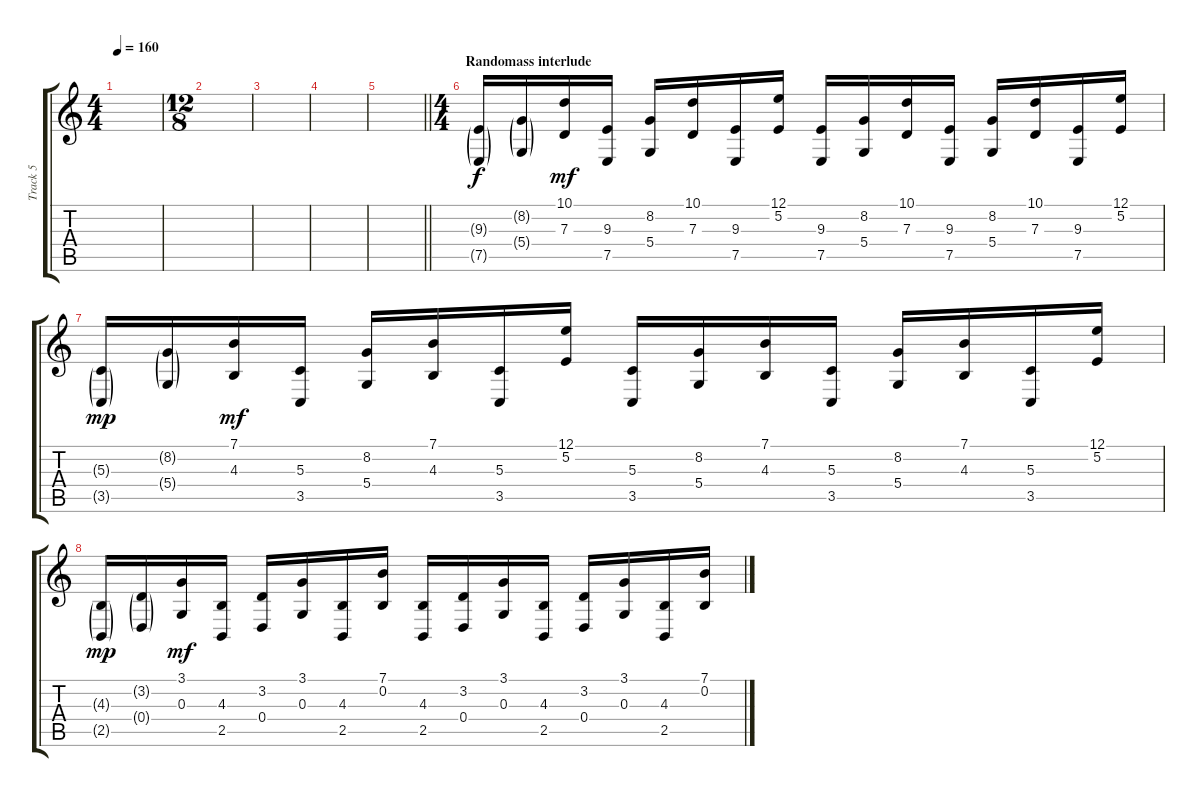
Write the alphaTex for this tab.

\track ("Track 5" "Track 5") {instrument lead2sawtooth}
\staff {score tabs}
\tuning (E4 B3 G3 D3 A2 E2) {hide}
\ts (4 4)
\tempo 160
\clef g2
\ks c
|
\ts (12 8)
|
|
|
\barLineRight lightlight
|
\ts (4 4)
\section ("" "Randomass interlude")
(9.3{g} 7.5{g}).16 (8.2{g} 5.4{g}).16 (10.1 7.3).16{dy mf} (9.3 7.5).16 (8.2 5.4).16 (10.1 7.3).16 (9.3 7.5).16 (12.1 5.2).16 (9.3 7.5).16 (8.2 5.4).16 (10.1 7.3).16 (9.3 7.5).16 (8.2 5.4).16 (10.1 7.3).16 (9.3 7.5).16 (12.1 5.2).16 |
(5.3{g} 3.5{g}).16{dy mp} (8.2{g} 5.4{g}).16 (7.1 4.3).16{dy mf} (5.3 3.5).16 (8.2 5.4).16 (7.1 4.3).16 (5.3 3.5).16 (12.1 5.2).16 (5.3 3.5).16 (8.2 5.4).16 (7.1 4.3).16 (5.3 3.5).16 (8.2 5.4).16 (7.1 4.3).16 (5.3 3.5).16 (12.1 5.2).16 |
(4.3{g} 2.5{g}).16{dy mp} (3.2{g} 0.4{g}).16 (3.1 0.3).16{dy mf} (4.3 2.5).16 (3.2 0.4).16 (3.1 0.3).16 (4.3 2.5).16 (7.1 0.2).16 (4.3 2.5).16 (3.2 0.4).16 (3.1 0.3).16 (4.3 2.5).16 (3.2 0.4).16 (3.1 0.3).16 (4.3 2.5).16 (7.1 0.2).16
